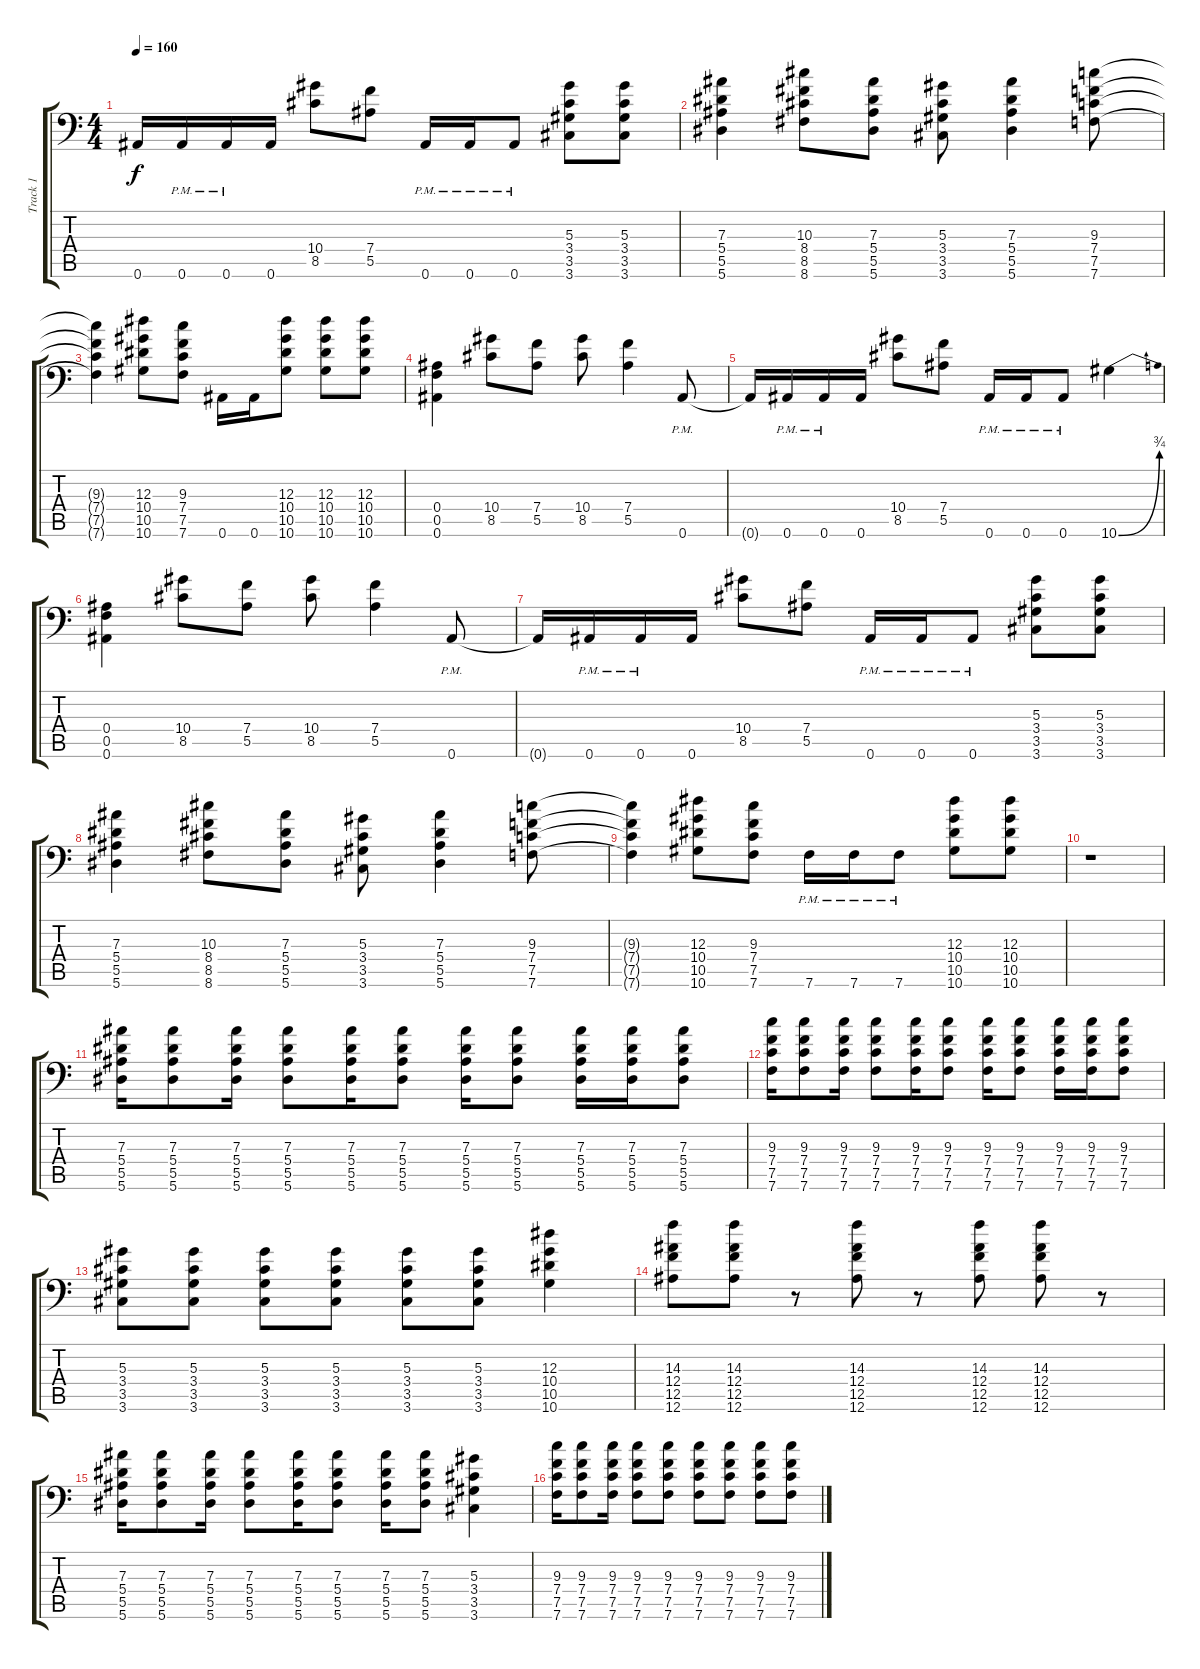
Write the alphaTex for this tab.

\track ("Track 1" "Track 1") {instrument distortionguitar}
\staff {score tabs}
\tuning (C4 G3 Eb3 Bb2 F2 Bb1) {hide}
\ts (4 4)
\tempo 160
\clef f4
\ks c
0.6{t}.16{dy f} 0.6{pm}.16 0.6{pm}.16 0.6.16 (10.4 8.5).8 (7.4 5.5).8 0.6{pm}.16 0.6{pm}.16 0.6{pm}.8 (5.3 3.4 3.5 3.6).8 (5.3 3.4 3.5 3.6).8 |
(7.3 5.4 5.5 5.6).4 (10.3 8.4 8.5 8.6).8 (7.3 5.4 5.5 5.6).8 (5.3 3.4 3.5 3.6).8 (7.3 5.4 5.5 5.6).4 (9.3 7.4 7.5 7.6).8 |
(9.3{t} 7.4{t} 7.5{t} 7.6{t}).4 (12.3 10.4 10.5 10.6).8 (9.3 7.4 7.5 7.6).8 0.6.16 0.6.16 (12.3 10.4 10.5 10.6).8 (12.3 10.4 10.5 10.6).8 (12.3 10.4 10.5 10.6).8 |
(0.4 0.5 0.6).4 (10.4 8.5).8 (7.4 5.5).8 (10.4 8.5).8 (7.4 5.5).4 0.6{pm}.8 |
0.6{t}.16 0.6{pm}.16 0.6{pm}.16 0.6.16 (10.4 8.5).8 (7.4 5.5).8 0.6{pm}.16 0.6{pm}.16 0.6{pm}.8 10.6{be (bend 0 0 60 3)}.4 |
(0.4 0.5 0.6).4 (10.4 8.5).8 (7.4 5.5).8 (10.4 8.5).8 (7.4 5.5).4 0.6{pm}.8 |
0.6{t}.16 0.6{pm}.16 0.6{pm}.16 0.6.16 (10.4 8.5).8 (7.4 5.5).8 0.6{pm}.16 0.6{pm}.16 0.6{pm}.8 (5.3 3.4 3.5 3.6).8 (5.3 3.4 3.5 3.6).8 |
(7.3 5.4 5.5 5.6).4 (10.3 8.4 8.5 8.6).8 (7.3 5.4 5.5 5.6).8 (5.3 3.4 3.5 3.6).8 (7.3 5.4 5.5 5.6).4 (9.3 7.4 7.5 7.6).8 |
(9.3{t} 7.4{t} 7.5{t} 7.6{t}).4 (12.3 10.4 10.5 10.6).8 (9.3 7.4 7.5 7.6).8 7.6{pm}.16 7.6{pm}.16 7.6{pm}.8 (12.3 10.4 10.5 10.6).8 (12.3 10.4 10.5 10.6).8 |
r.1 |
(7.3 5.4 5.5 5.6).16 (7.3 5.4 5.5 5.6).8 (7.3 5.4 5.5 5.6).16 (7.3 5.4 5.5 5.6).8 (7.3 5.4 5.5 5.6).16 (7.3 5.4 5.5 5.6).8 (7.3 5.4 5.5 5.6).16 (7.3 5.4 5.5 5.6).8 (7.3 5.4 5.5 5.6).16 (7.3 5.4 5.5 5.6).16 (7.3 5.4 5.5 5.6).8 |
(9.3 7.4 7.5 7.6).16 (9.3 7.4 7.5 7.6).8 (9.3 7.4 7.5 7.6).16 (9.3 7.4 7.5 7.6).8 (9.3 7.4 7.5 7.6).16 (9.3 7.4 7.5 7.6).8 (9.3 7.4 7.5 7.6).16 (9.3 7.4 7.5 7.6).8 (9.3 7.4 7.5 7.6).16 (9.3 7.4 7.5 7.6).16 (9.3 7.4 7.5 7.6).8 |
(5.3 3.4 3.5 3.6).8 (5.3 3.4 3.5 3.6).8 (5.3 3.4 3.5 3.6).8 (5.3 3.4 3.5 3.6).8 (5.3 3.4 3.5 3.6).8 (5.3 3.4 3.5 3.6).8 (12.3 10.4 10.5 10.6).4 |
(14.3 12.4 12.5 12.6).8 (14.3 12.4 12.5 12.6).8 r.8 (14.3 12.4 12.5 12.6).8 r.8 (14.3 12.4 12.5 12.6).8 (14.3 12.4 12.5 12.6).8 r.8 |
(7.3 5.4 5.5 5.6).16 (7.3 5.4 5.5 5.6).8 (7.3 5.4 5.5 5.6).16 (7.3 5.4 5.5 5.6).8 (7.3 5.4 5.5 5.6).16 (7.3 5.4 5.5 5.6).8 (7.3 5.4 5.5 5.6).16 (7.3 5.4 5.5 5.6).8 (5.3 3.4 3.5 3.6).4 |
(9.3 7.4 7.5 7.6).16 (9.3 7.4 7.5 7.6).8 (9.3 7.4 7.5 7.6).16 (9.3 7.4 7.5 7.6).8 (9.3 7.4 7.5 7.6).8 (9.3 7.4 7.5 7.6).8 (9.3 7.4 7.5 7.6).8 (9.3 7.4 7.5 7.6).8 (9.3 7.4 7.5 7.6).8
